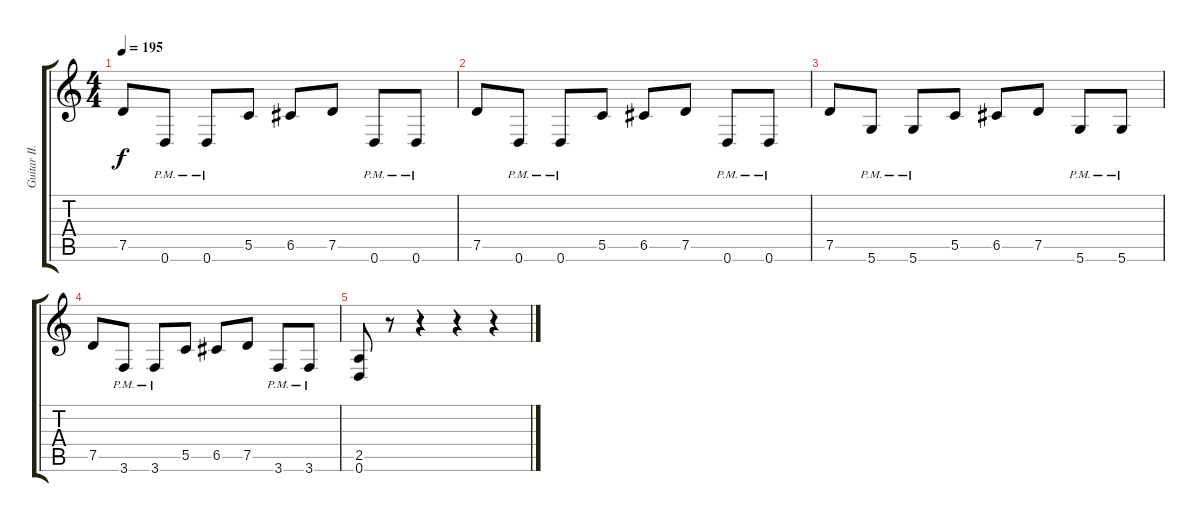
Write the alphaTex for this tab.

\track ("Guitar II." "Guitar II.") {instrument distortionguitar}
\staff {score tabs}
\tuning (D4 A3 F3 C3 G2 D2) {hide}
\ts (4 4)
\tempo 195
\clef g2
\ks c
7.5.8{dy f} 0.6{pm}.8 0.6{pm}.8 5.5.8 6.5.8 7.5.8 0.6{pm}.8 0.6{pm}.8 |
7.5.8 0.6{pm}.8 0.6{pm}.8 5.5.8 6.5.8 7.5.8 0.6{pm}.8 0.6{pm}.8 |
7.5.8 5.6{pm}.8 5.6{pm}.8 5.5.8 6.5.8 7.5.8 5.6{pm}.8 5.6{pm}.8 |
7.5.8 3.6{pm}.8 3.6{pm}.8 5.5.8 6.5.8 7.5.8 3.6{pm}.8 3.6{pm}.8 |
(2.5 0.6).8 r.8 r.4 r.4 r.4
